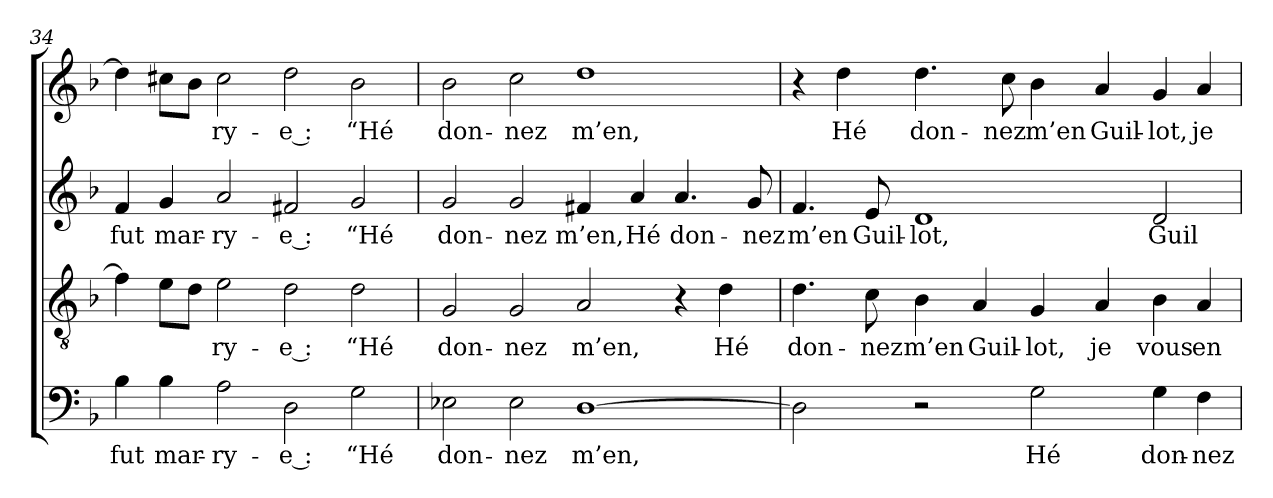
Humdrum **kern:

**kern	**text	**kern	**text	**kern	**text	**kern	**text
*part4	*part4	*part3	*part3	*part2	*part2	*part1	*part1
*staff4	*staff4	*staff3	*staff3	*staff2	*staff2	*staff1	*staff1
*clefF4	*	*clefGv2	*	*clefG2	*	*clefG2	*
*k[b-]	*	*k[b-]	*	*k[b-]	*	*k[b-]	*
=34	=34	=34	=34	=34	=34	=34	=34
4B-	fut	4f]	.	4f	fut	4dd]	.
4B-	mar-	8eL	.	4g	mar-	8cc#XL	.
.	.	8dJ	.	.	.	8b-J	.
2A	-ry-	2e	-ry-	2a	-ry-	2cc#	-ry-
2D	-e :	2d	-e :	2f#X	-e :	2dd	-e :
2G	“Hé	2d	“Hé	2g	“Hé	2b-	“Hé
=35	=35	=35	=35	=35	=35	=35	=35
2E-X	don-	2G	don-	2g	don-	2b-	don-
2E-	-nez	2G	-nez	2g	-nez	2cc	-nez
[1D	m’en,	2A	m’en,	4f#X	m’en,	1dd	m’en,
.	.	.	.	4a	Hé	.	.
.	.	4r	.	4.a	don-	.	.
.	.	4d	Hé	.	.	.	.
.	.	.	.	8g	-nez	.	.
!!LO:LB:g=z
=36	=36	=36	=36	=36	=36	=36	=36
2D]	.	4.d	don-	4.f	m’en	4r	.
.	.	.	.	.	.	4dd	Hé
.	.	8c	-nez	8e	Guil-	.	.
2r	.	4B-	m’en	1d	-lot,	4.dd	don-
.	.	4A	Guil-	.	.	.	.
.	.	.	.	.	.	8cc	-nez
2G	Hé	4G	-lot,	.	.	4b-	m’en
.	.	4A	je	.	.	4a	Guil-
4G	don-	4B-	vous	2d	Guil-	4g	-lot,
4F	-nez	4A	en	.	.	4a	je
=	=	=	=	=	=	=	=
*-	*-	*-	*-	*-	*-	*-	*-
